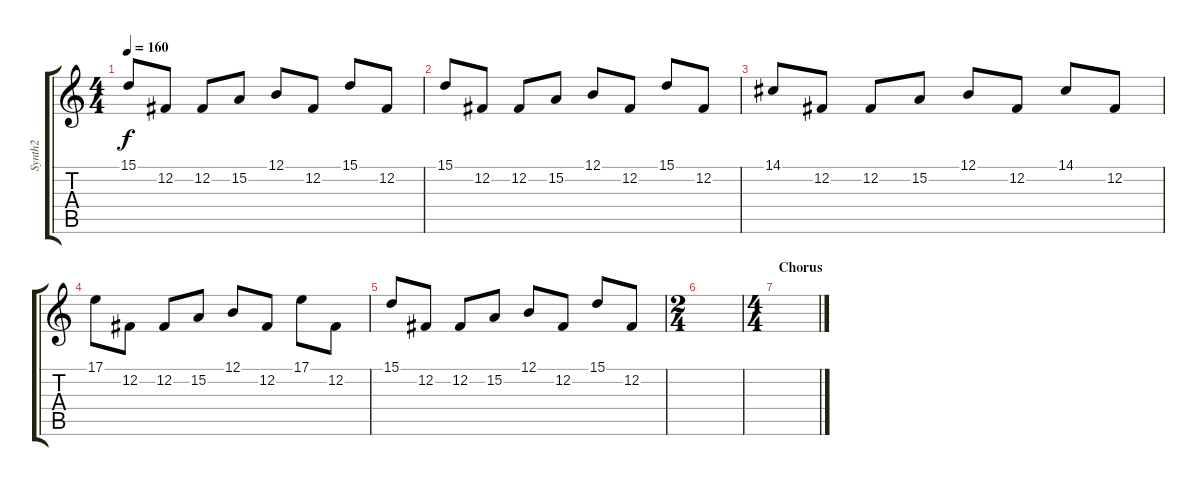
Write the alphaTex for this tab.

\track ("Synth2" "Synth2") {instrument synthstrings2}
\staff {score tabs}
\tuning (B3 Gb3 D3 A2 E2 B1) {hide}
\ts (4 4)
\tempo 160
\clef g2
\ks c
15.1.8{dy f} 12.2.8 12.2.8 15.2.8 12.1.8 12.2.8 15.1.8 12.2.8 |
15.1.8 12.2.8 12.2.8 15.2.8 12.1.8 12.2.8 15.1.8 12.2.8 |
14.1.8 12.2.8 12.2.8 15.2.8 12.1.8 12.2.8 14.1.8 12.2.8 |
17.1.8 12.2.8 12.2.8 15.2.8 12.1.8 12.2.8 17.1.8 12.2.8 |
15.1.8 12.2.8 12.2.8 15.2.8 12.1.8 12.2.8 15.1.8 12.2.8 |
\ts (2 4)
|
\ts (4 4)
\section ("" "Chorus")
